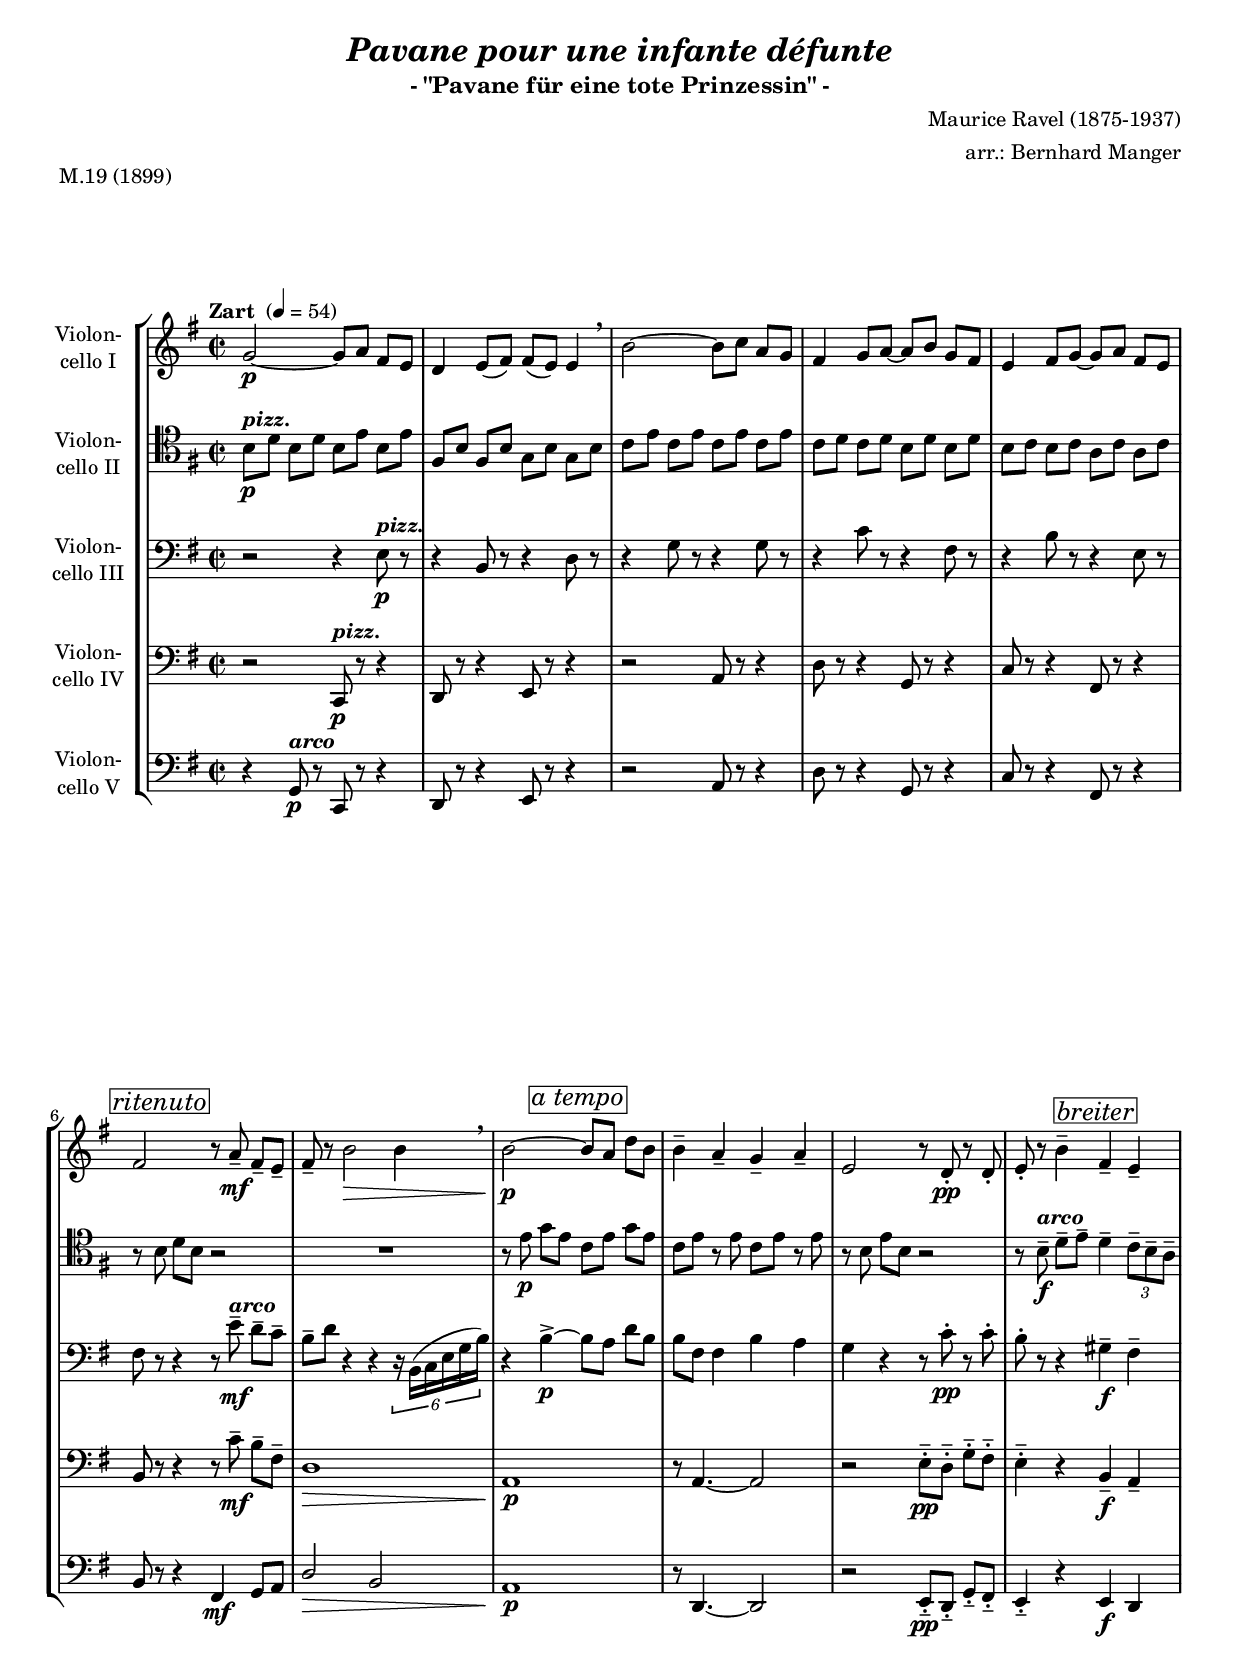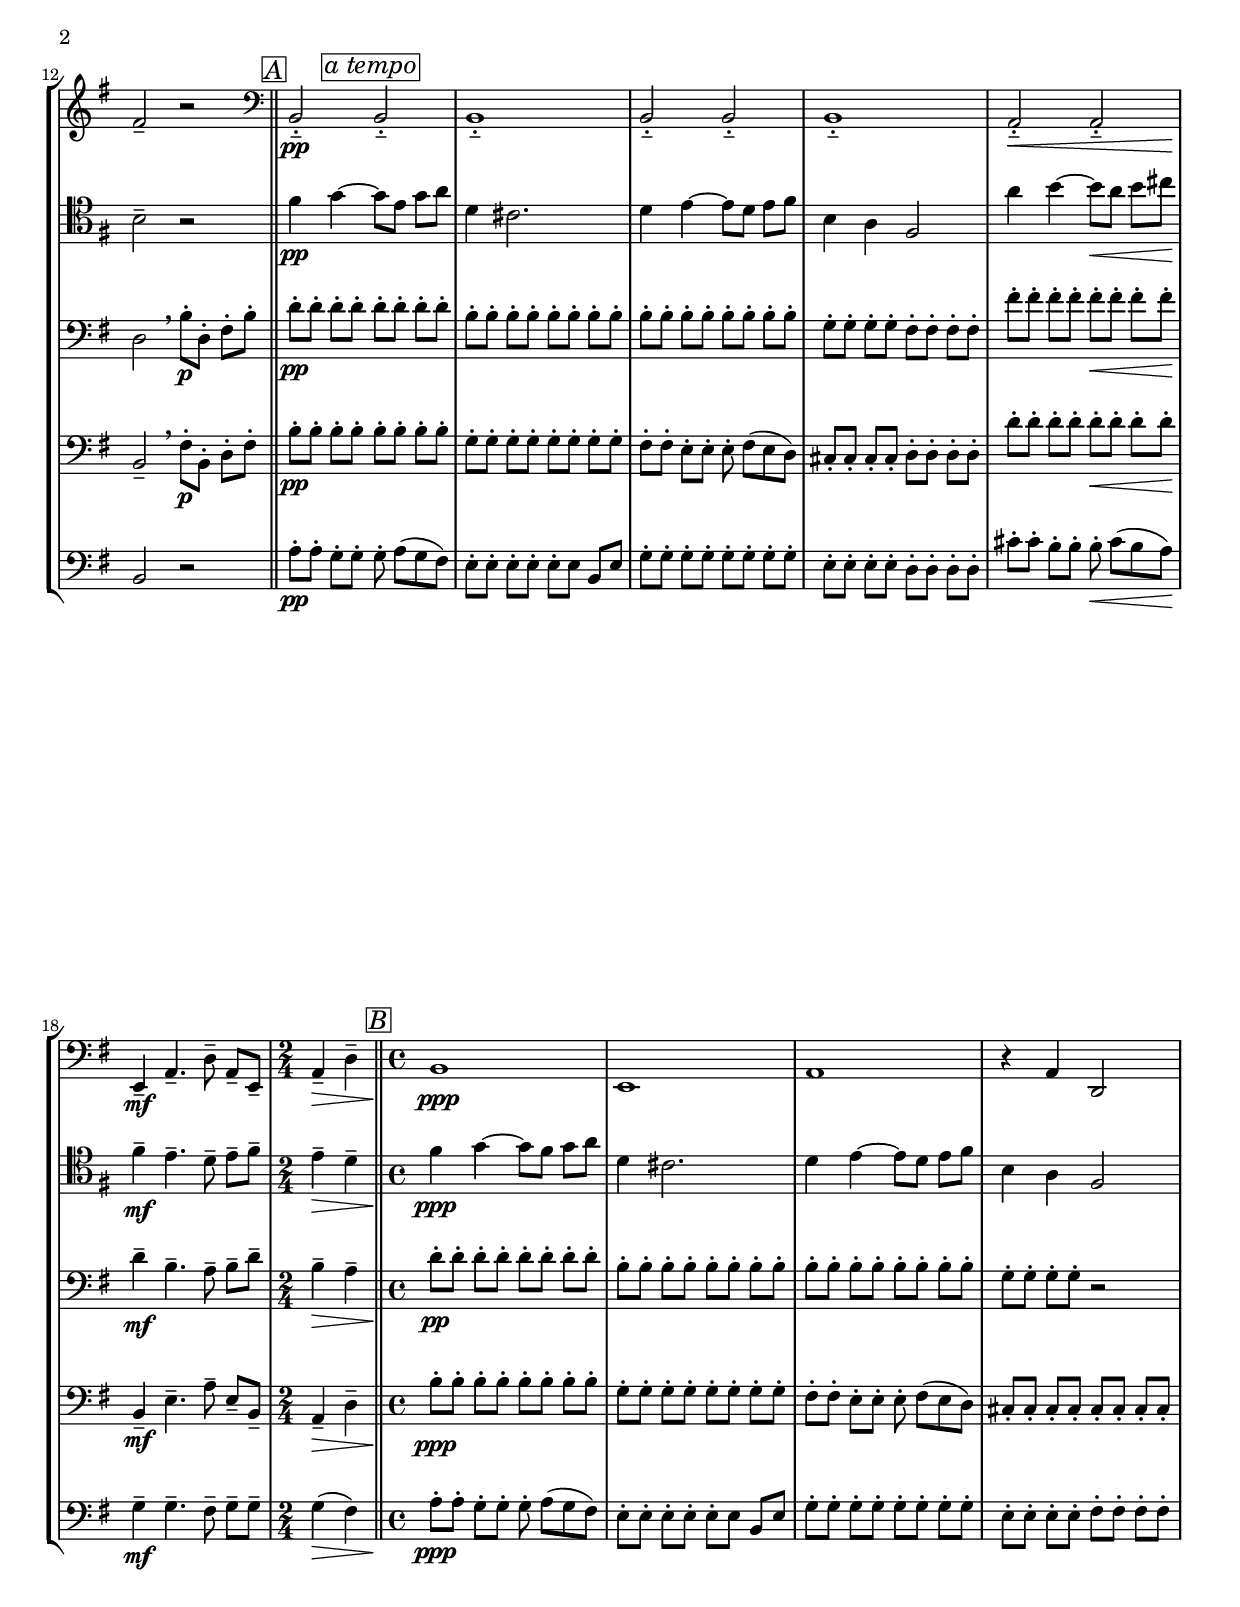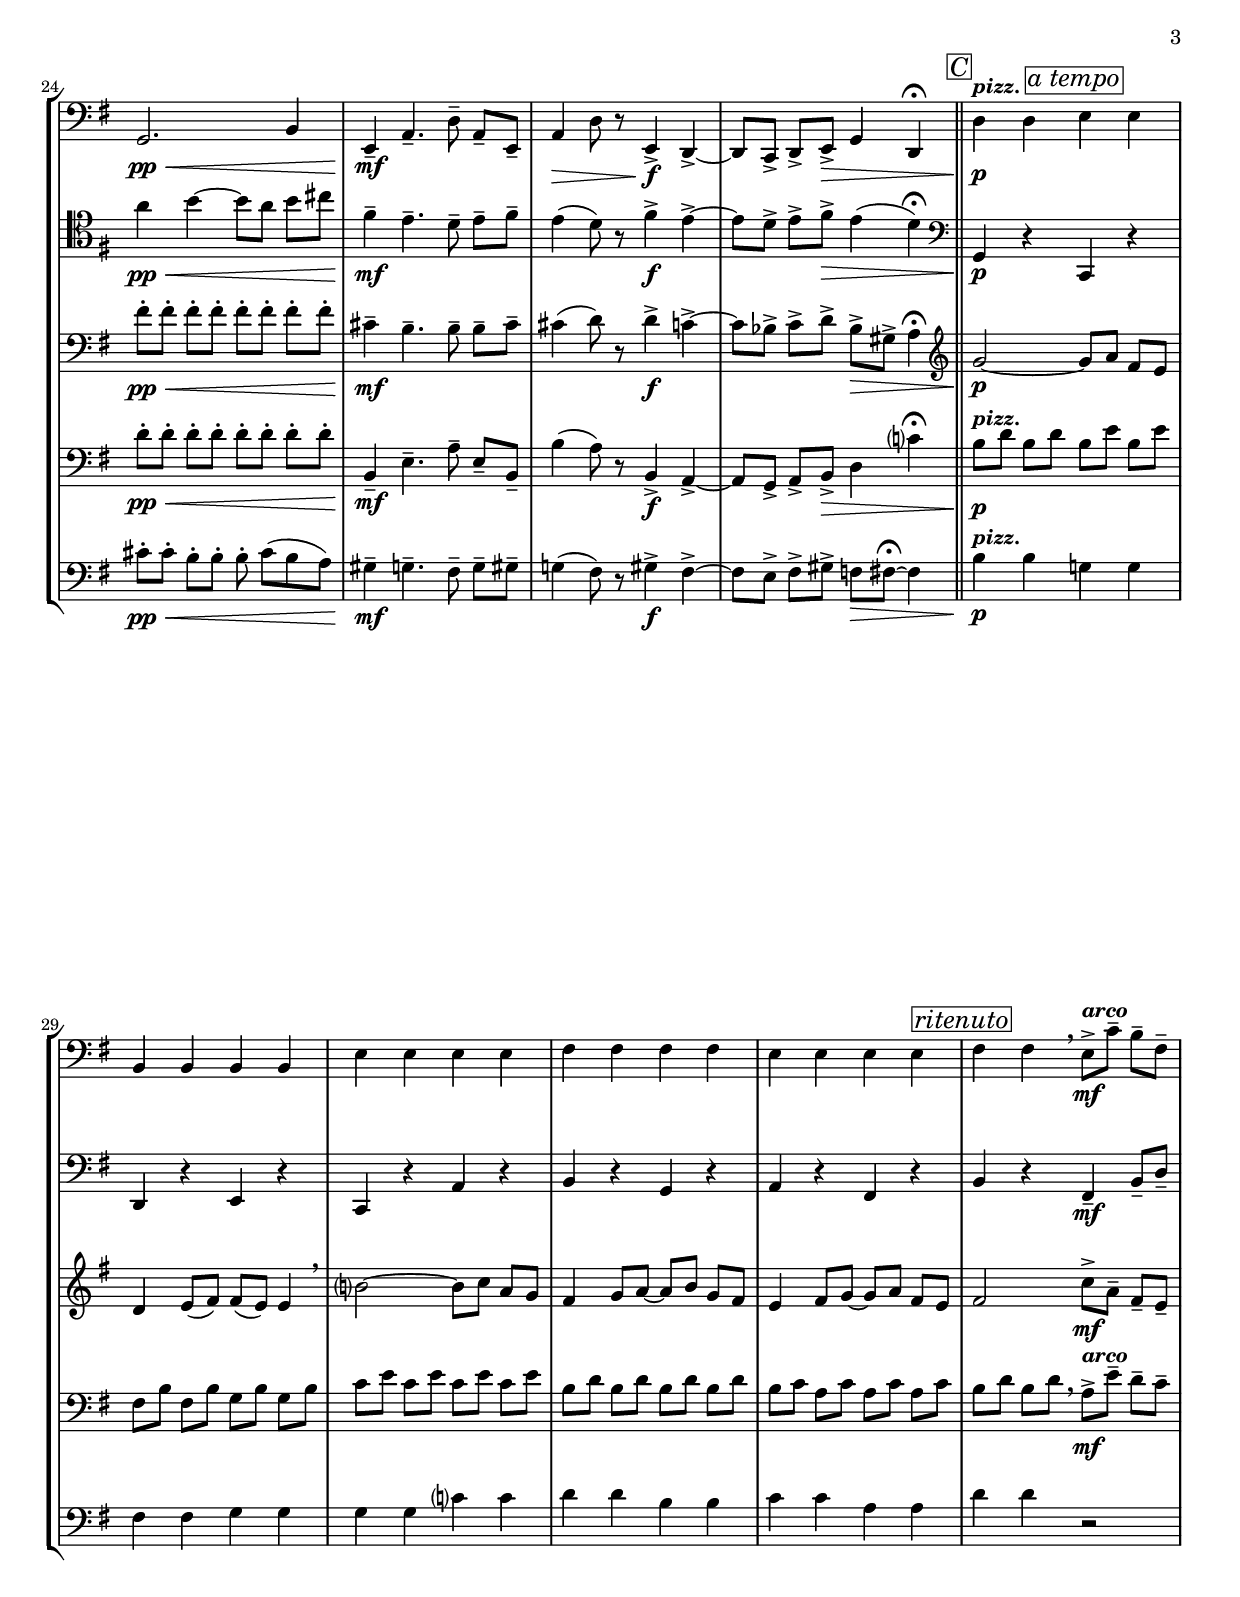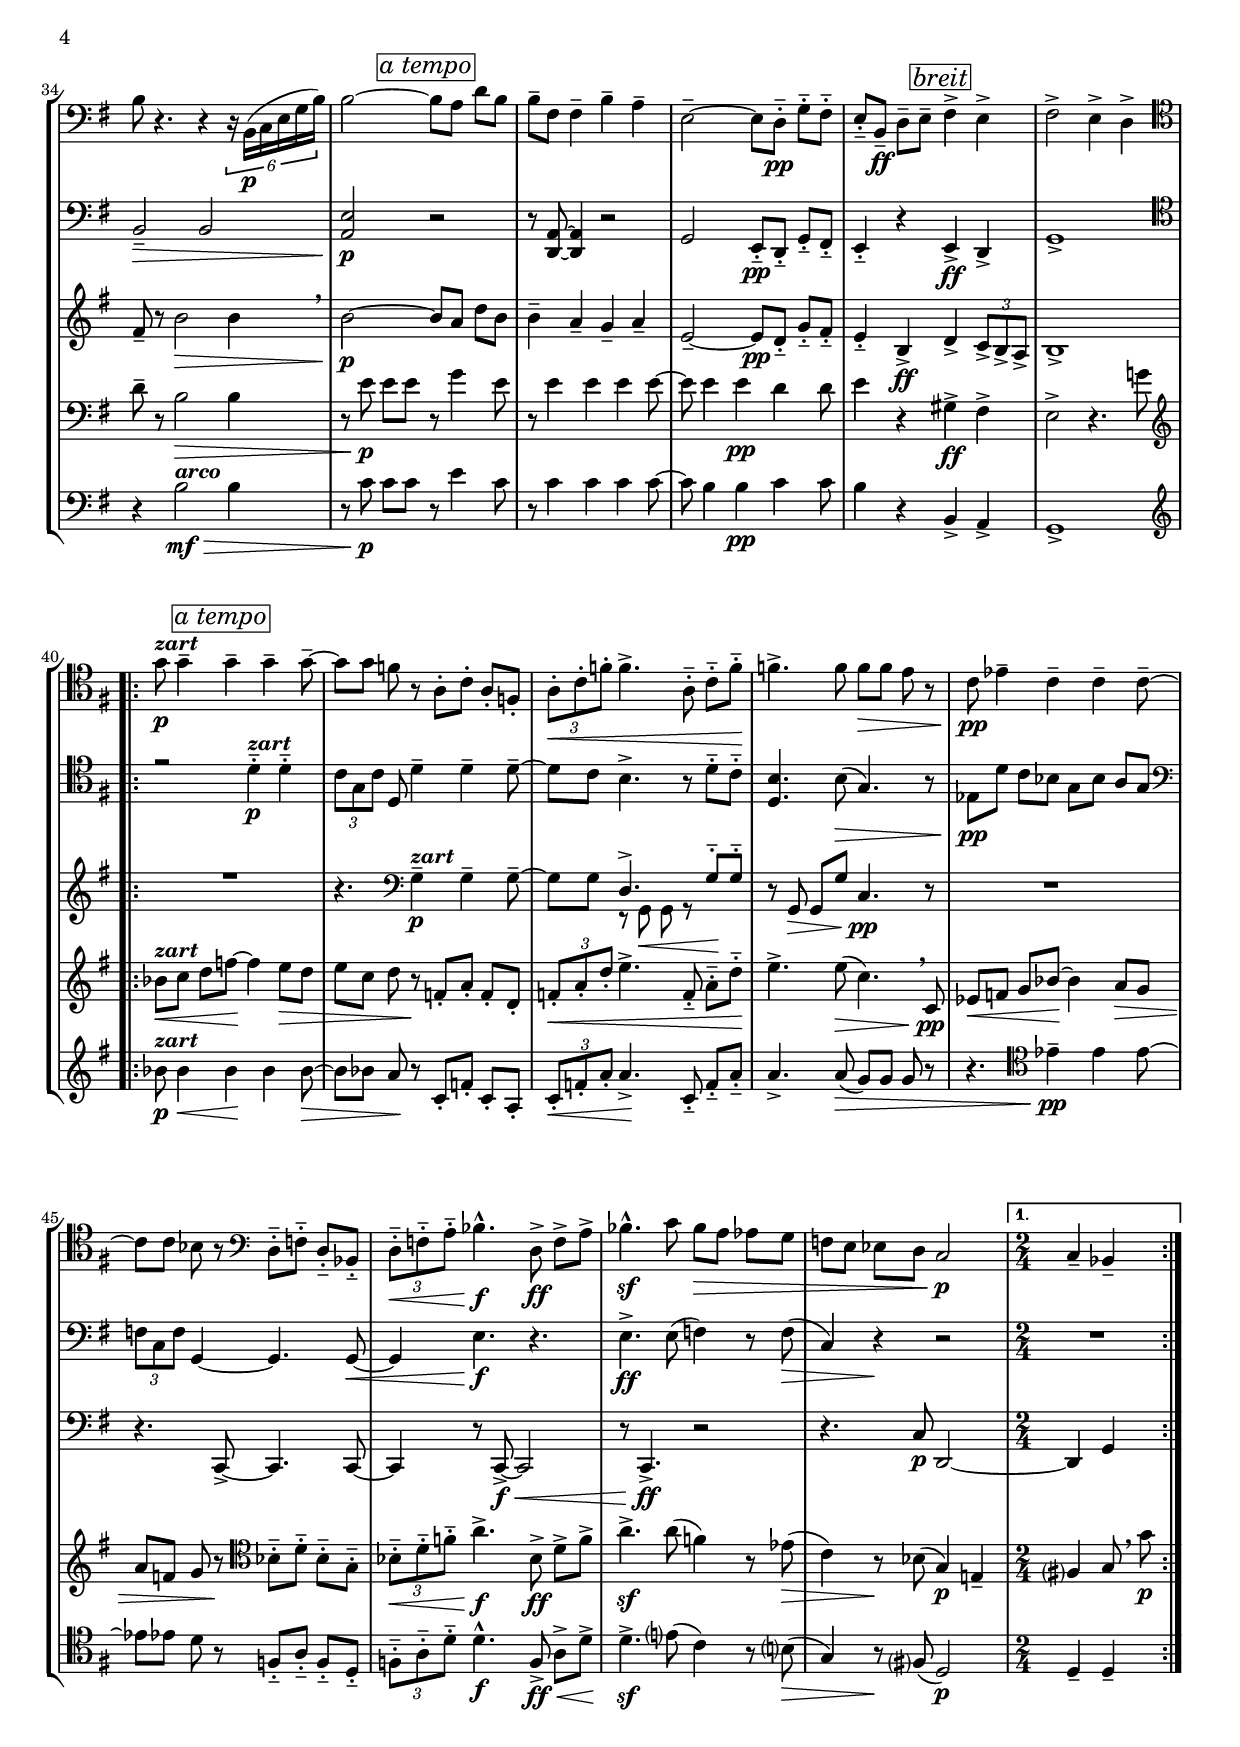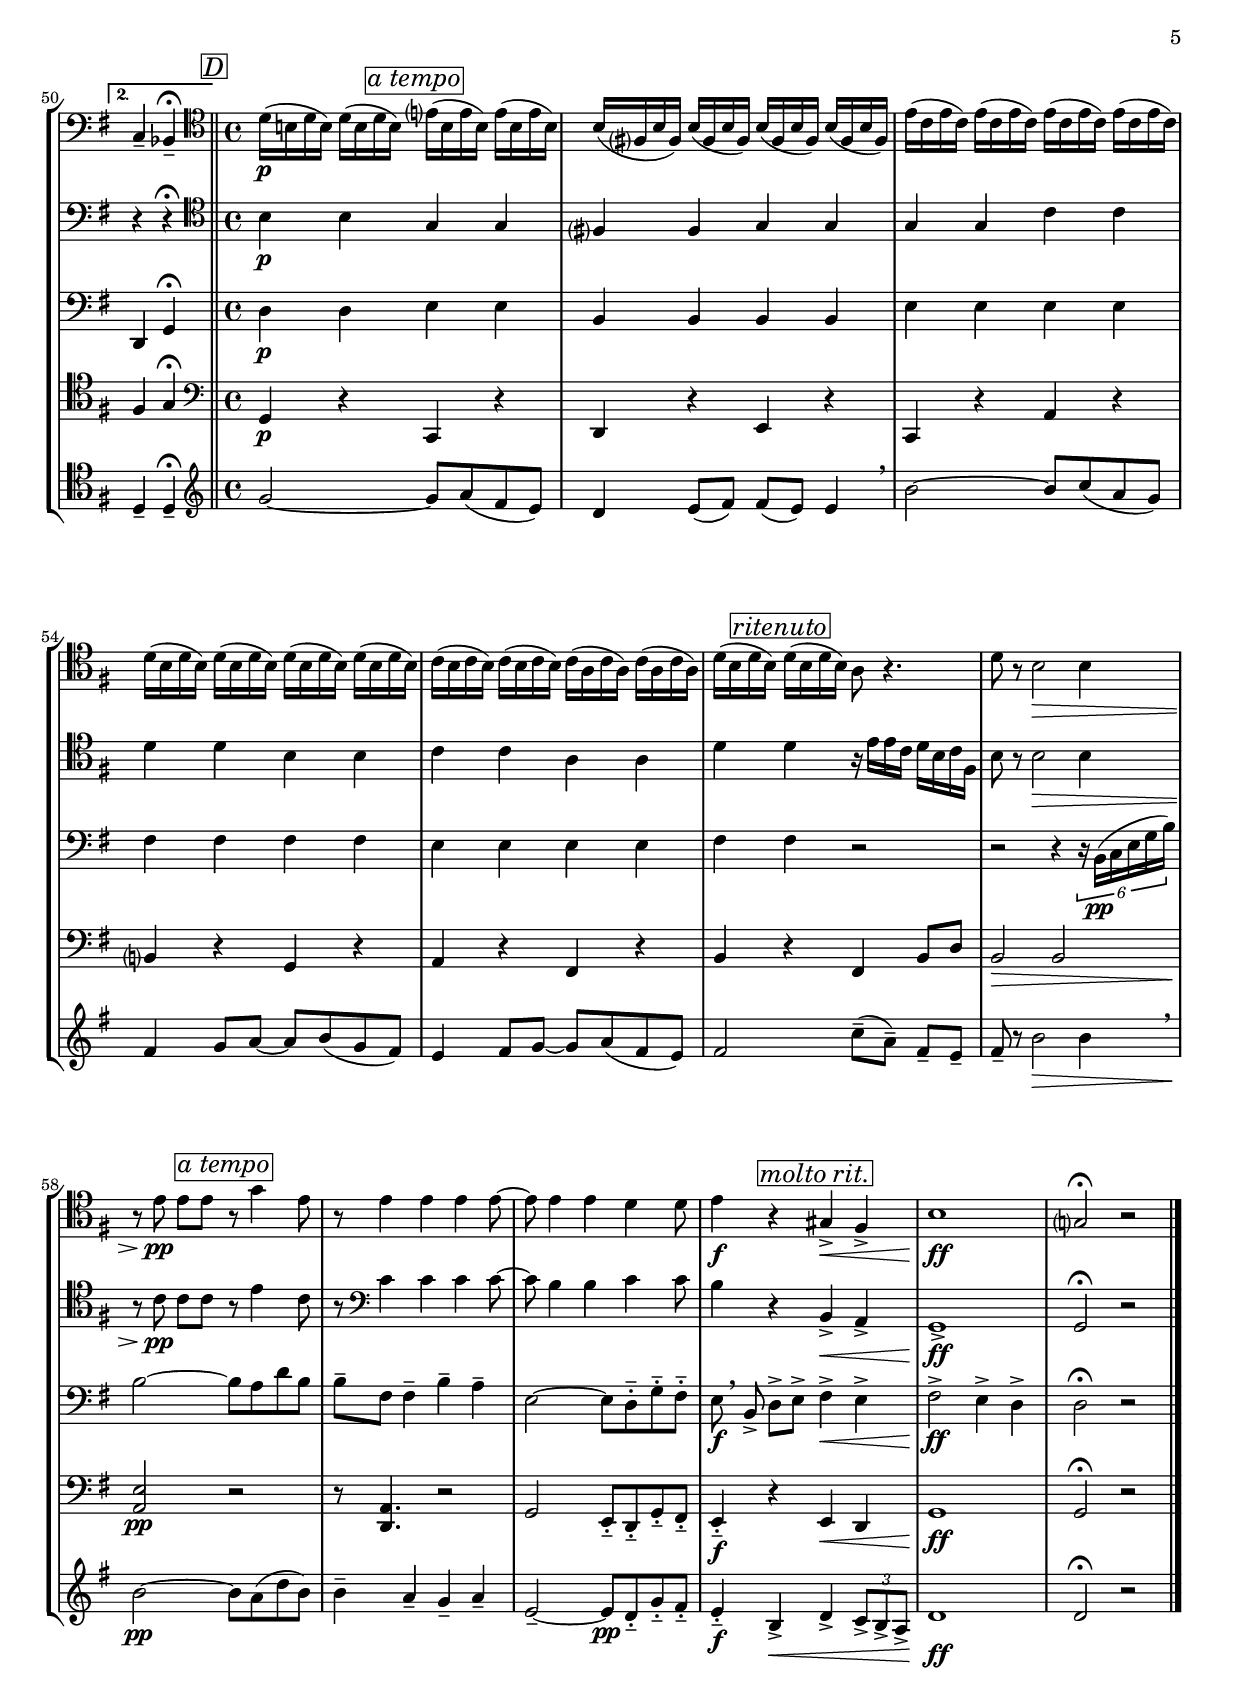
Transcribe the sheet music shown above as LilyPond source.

\version "2.18.2"
\include "deutsch.ly"
  
#(set-global-staff-size 17.95)

\header {
  title     = \markup \bold \italic "Pavane pour une infante défunte"
  subtitle  = "- \"Pavane für eine tote Prinzessin\" -"
  composer  = "Maurice Ravel (1875-1937)"
  arranger  = "arr.: Bernhard Manger"
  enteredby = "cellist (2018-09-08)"
  piece     = "M.19 (1899)"
}

voiceconsts = {
  \key g \major
  \time 2/2
  \clef "bass"
%  \numericTimeSignature
  \compressFullBarRests
  % Set default beaming for all staves
  \set Timing.beamExceptions = #'()
  \set Timing.baseMoment     = #(ly:make-moment 1 4)
  \set Timing.beatStructure  = #'(1 1 1 1)
  \tempo "Zart " 4=54
}

micl = "clarinet"
mifl = "flute"
miob = "oboe"
mifh = "french horn"
misx = "tenor sax"
mist = "string ensemble 1"
miba = "cello"

boxa = { \bar "||" \mark \markup \box \italic "A" }
boxb = { \bar "||" \mark \markup \box \italic "B" \time 4/4
  % Set default beaming for all staves
  \set Timing.beamExceptions = #'()
  \set Timing.baseMoment     = #(ly:make-moment 1 4)
  \set Timing.beatStructure  = #'(1 1 1 1)
       }
boxc = { \bar "||" \mark \markup \box \italic "C" }
boxd = { \bar "||" \mark \markup \box \italic "D" \time 4/4
  % Set default beaming for all staves
  \set Timing.beamExceptions = #'()
  \set Timing.baseMoment     = #(ly:make-moment 1 4)
  \set Timing.beatStructure  = #'(1 1 1 1)
       }

arco = \markup \bold \italic "arco"
atem = \mark \markup \box \italic "a tempo"
brt  = \mark \markup \box \italic "breit"
brtr = \mark \markup \box \italic "breiter"
mrit = \mark \markup \box \italic "molto rit."
pizz = \markup \bold \italic "pizz."
rit  = \mark \markup \box \italic "ritenuto"
zart = \markup \bold \italic "zart"

va = \relative c'' {
  \voiceconsts
  \clef "treble"

  g2~\p g8 a fis e
  d4 e8( fis) fis( e) e4 \breathe
  h'2~ h8 c a g
  fis4 g8 a~ a h g fis
  e4 fis8 g~ g a fis e \rit

  fis2 r8 a--\mf fis-- e--
  fis-- r h2\> h4 \breathe
  h2~\!\p \atem h8 a d h
  h4-- a-- g-- a--
  e2 r8 d-.\pp r d-.

  e-. r h'4-- \brtr fis-- e--
  fis2-- r \boxa \clef "bass"
  h,,---.\pp \atem h---.
  h1---.
  h2---. h---.
  h1---.
  a2---.\< a---.

  e4--\!\mf a4.-- d8-- a-- e-- \time 2/4
  a4--\> d-- \boxb
  h1\!\ppp
  e,
  a
  r4 a d,2

  g2.\pp\< h4
  e,--\!\mf a4.-- d8-- a-- e--
  a4\> d8 r e,4->\!\f d4~->
  d8 c-> d-> e->\> g4 d\fermata \boxc

  d'^\pizz\!\p d \atem e e
  h h h h
  e e e e
  fis fis fis fis
  e e e e \rit

  fis fis \breathe e8->^\arco\mf c'-- h-- fis--
  h r4. r4 \tuplet 6/4 4 { r16 h,(\p c e g h) }
  h2~ \atem h8 a d h
  h-- fis fis4-- h-- a--
  e2~-- e8 d---.\pp g---. fis---.

  e---. h--\ff d-- e-- \brt fis4-> e->
  fis2-> e4-> d-> \clef "tenor"
  \repeat volta 2 {
    g'8^\zart\p g4-- \atem g-- g-- g8~--
    g g f r a,-. c-. a-. f-.
    \tuplet 3/2 4 { a-.\< c-. f-. } f4.-> a,8---. c---. f---.\!

    f4.-> f8 f\> f e r
    c\!\pp es4-- c-- c-- c8~--
    c c b r \clef "bass" d,---. f---. d---. b---.
    \tuplet 3/2 4 { d---.\< f---. a---. } b4.-^\!\f d,8->\ff f-> a->

    b4.-^\sf c8 b\> a as g
    f e es d c2\!\p \time 2/4
  }
  \alternative {
    { c4-- b-- }
    { c-- b--\fermata }
  }
  \boxd \clef "tenor"

  d'16(\p h! d h) d( h d h) e?( h e h) e( h e h)
  h( fis? h fis) h( fis h fis) h( fis h fis) h( fis h fis)

  e'( c e c) e( c e c) e( c e c) e( c e c)
  d( h d h) d( h d h) d( h d h) d( h d h)
  c( h c h) c( h c h) c( a c a) c( a c a)

  d( h d h) \rit d( h d h) a8 r4.
  d8 r h2\> h4
  r8 e\!\pp e e \atem r g4 e8
  r e4 e e e8~
  e e4 e d d8

  e4\f r \mrit gis,->\< fis->
  h1\!\ff
  g?2\fermata r \bar "|."
}

\include "v2.ily"
vc = \relative c {
  \voiceconsts

  r2 r4 e8^\pizz\p r
  r4 h8 r r4 d8 r
  r4 g8 r r4 g8 r
  r4 c8 r r4 fis,8 r
  r4 h8 r r4 e,8 r \rit

  fis r r4 r8 e'--^\arco\mf d-- c--
  h-- d r4 r \tuplet 6/4 4 { r16 h,( c e g h) }

  r4 h~->\p \atem h8 a d h
  h fis fis4 h a
  g r r8 c-.\pp r c-.

  h-. r r4 \brtr gis--\f fis--
  d2 \breathe h'8-.\p d,-. fis-. h-. \boxa
  d-.\pp d-. d-. d-. \atem d-. d-. d-. d-.
  h-. h-. h-. h-. h-. h-. h-. h-.

  h-. h-. h-. h-. h-. h-. h-. h-.
  g-. g-. g-. g-. fis-. fis-. fis-. fis-.
  fis'-. fis-. fis-. fis-. fis-.\< fis-. fis-. fis-.
  d4--\!\mf h4.-- a8-- h-- d-- \time 2/4
  h4--\> a-- \boxb

  d8-.\!\pp d-. d-. d-. d-. d-. d-. d-.
  h-. h-. h-. h-. h-. h-. h-. h-.
  h-. h-. h-. h-. h-. h-. h-. h-.
  g-. g-. g-. g-. r2

  fis'8-.\pp\< fis-. fis-. fis-. fis-. fis-. fis-. fis-.
  cis4--\!\mf h4.-- h8-- h-- cis--
  cis4( d8) r d4->\f c~->
  c8 b-> c-> d-> b->\> gis-> a4\fermata \boxc \clef "treble"

  g'2~\!\p g8 a fis e
  d4 e8( fis) fis( e) e4 \breathe
  h'?2~ h8 c a g
  fis4 g8 a~ a h g fis
  e4 fis8 g~ g a fis e \rit

  fis2 c'8->\mf a-- fis-- e--
  fis-- r h2\> h4 \breathe
  h2~\!\p \atem h8 a d h
  h4-- a-- g-- a--
  e2~-- e8\pp d---. g---. fis---.

  e4---. h->\ff \brt d-> \tuplet 3/2 4 { c8-> h-> a-> } h1->
  \repeat volta 2 {
    << R1 \\ { s4. \atem s8 s2 } >>
    r4. \clef "bass" g4--^\zart\p g-- g8~--
    g g << { d4.-> s8 g---. g---. } \\ { r8 g,\< g r s4\! } >>
    r8 g\> g g' c,4.\!\pp r8

    R1
    r4. c,8~-> c4. c8~
    c4 r8 c~->\f\< c2
    r8 c4.->\!\ff r2
    r4. c'8\p d,2~ \time 2/4
  }
  \alternative {
    { d4 g }
    { d g\fermata }
  } \boxd

  d'\p d e e
  h h h h
  e e e e
  fis fis fis fis
  e e e e

  fis \rit fis r2
  r r4 \tuplet 6/4 4 { r16 h,(\pp c e g h) }
  h2~ \atem h8[ a d h]
  h-- fis fis4-- h-- a--
  e2~ e8[ d---. g---. fis]---.

  e\f \breathe h8-> d-> e-> \mrit fis4->\< e->
  fis2->\!\ff e4-> d->
  d2\fermata r \bar "|."
}

vd = \relative c, {
  \voiceconsts

  r2 c8^\pizz\p r r4
  d8 r r4 e8 r r4
  r2 a8 r r4
  d8 r r4 g,8 r r4
  c8 r r4 fis,8 r r4 \rit

  h8 r r4 r8 c'--\mf h-- fis--
  << {
    d1\>
    a\!\p
  } \\ {
    s
    s2 \atem s
  } >>
  r8 a4.~ a2
  r e'8---.\pp d---. g---. fis---.

  e4---. r \brtr h--\f a--
  h2-- \breathe fis'8-.\p h,-. d-. fis-. \boxa
  h-.\pp h-. h-. h-. \atem h-. h-. h-. h-.
  g-. g-. g-. g-. g-. g-. g-. g-.

  fis-. fis-. e-. e-. e-. fis[( e d)]
  cis-. cis-. cis-. cis-. d-. d-. d-. d-.
  d'-. d-. d-. d-. d-.\< d-. d-. d-.
  h,4--\!\mf e4.-- a8-- e-- h-- \time 2/4
  a4--\> d-- \boxb

  h'8-.\!\ppp h-. h-. h-. h-. h-. h-. h-.
  g-. g-. g-. g-. g-. g-. g-. g-.
  fis-. fis-. e-. e-. e-. fis[( e d)]
  cis-. cis-. cis-. cis-. cis-. cis-. cis-. cis-.

  d'-.\pp\< d-. d-. d-. d-. d-. d-. d-.
  h,4--\!\mf e4.-- a8-- e-- h--
  h'4( a8) r h,4->\f a~->
  a8 g-> a-> h->\> d4 c'?\fermata \boxc

  h8^\pizz\!\p d h d \atem h e h e
  fis, h fis h g h g h
  c e c e c e c e

  h d h d h d h d
  h c a c a c a c \rit
  h d h d \breathe a->^\arco\mf e'-- d-- c--
  d-- r h2\> h4

  r8 e\!\p e e \atem r g4 e8
  r e4 e e e8~
  e e4 e\pp d d8

  e4 r \brt gis,->\ff fis->
  e2-> r4. g'!8
  \repeat volta 2 { \clef "treble"
    b^\zart\< c d \atem f~\! f4 e8\> d
    e c d r\! f,-. a-. f-. d-.
    \tuplet 3/2 4 { f-.\< a-. d-. } e4.-> f,8---. a---. d---.\!

    e4.-> e8(\> c4.) \breathe c,8\!\pp
    es\< f g b~\! b4 a8\> g
    a f g r\! \clef "tenor" b,---. d---. b---. g---.
    \tuplet 3/2 4 { b---.\< d---. f---. } a4.->\!\f b,8->\ff d-> f->

    a4.->\sf a8( f4) r8 es(\>
    c4) r8\! b( g4)\p e!-- \time 2/4
  }
  \alternative {
    { fis?4 g8 \breathe g'\p }
    { fis,4 g\fermata }
  }
  \boxd \clef "bass"

  g,\p r \atem c, r
  d r e r
  c r a' r
  h? r g r
  a r fis r

  h \rit r fis h8 d
  h2\> h
  <a e'>\!\pp \atem r
  r8 <d, a'>4. r2
  g e8[---. d---. g---. fis]---.

  e4---.\f r \mrit e\< d
  g1\!\ff
  g2\fermata r \bar "|."
}

ve = \relative c {
  \voiceconsts

  r4 g8^\arco\p r c, r r4
  d8 r r4 e8 r r4
  r2 a8 r r4
  d8 r r4 g,8 r r4
  c8 r r4 fis,8 r r4 \rit

  h8 r r4 fis\mf g8 a
  << {
    d2\> h
    a1\!\p
  } \\ {
    s1. \atem s2
  } >>
  r8 d,4.~ d2
  r e8---.\pp d---. g---. fis---.

  e4---. r \brtr e\f d
  h'2 r \boxa
  a'8-.\pp a-. g-. g-. \atem g-. a[( g fis)]
  e-. e-. e-. e-. e-. e h e
  g-. g-. g-. g-. g-. g-. g-. g-.

  e-. e-. e-. e-. d-. d-. d-. d-.
  cis'-. cis-. h-. h-. h-.\< cis[( h a)]
  g4--\!\mf g4.-- fis8-- g-- g-- \time 2/4
  g4(\> fis) \boxb

  a8-.\!\ppp a-. g-. g-. g-. a[( g fis)]
  e-. e-. e-. e-. e-. e h e
  g-. g-. g-. g-. g-. g-. g-. g-.
  e-. e-. e-. e-. fis-. fis-. fis-. fis-.

  cis'-.\pp\< cis-. h-. h-. h-. cis[( h a)]
  gis4--\!\mf g4.-- fis8-- g-- gis--
  g!4( fis8) r gis4->\f fis~->
  fis8 e-> fis-> gis-> f\> fis~\fermata fis4 \boxc

  h^\pizz\!\p h g! g
  fis fis g g
  g g c? c
  d d h h
  c c a a \rit

  d d r2
  r4 h2^\arco\mf\> h4
  r8 c\!\p c c \atem r e4 c8
  r c4 c c c8~
  c h4 h\pp c c8

  h4 r \brt h,-> a->
  g1->
  \repeat volta 2 { \clef "treble"
    b''8^\zart\p\< b4 \atem b\! b b8~\>
    b b a\! r c,-. f-. c-. a-.
    \tuplet 3/2 4 { c-.\< f-. a-. } a4.->\! c,8---. f---. a---.\!

    a4.-> a8(\> g) g g r
    r4. \clef "tenor" es4--\pp es es8~
    es es d r f,---. a---. f---. d---.
    \tuplet 3/2 4 { f---. a---. d---. } d4.-^\f f,8->\ff\< a-> d->
    d4.->\!\sf e?8( c4) r8 h?(\>

    g4) r8\! fis?( d2)\p \time 2/4
  }
  \alternative {
    { d4-- d-- }
    { d-- d--\fermata }
  } \boxd \clef "treble"
  g'2~ \atem g8[ a( fis e)]

  d4 e8( fis) fis( e) e4 \breathe
  h'2~ h8[ c( a g)]
  fis4 g8 a~ a[ h( g fis)]
  e4 fis8 g~ g[ a( fis e)]

  << fis2 \\ { s4 \rit s } >> c'8(-- a)-- fis-- e--
  fis-- r h2\> h4 \breathe
  h2~\!\pp \atem h8[ a( d h)]
  h4-- a-- g-- a--
  e2~-- e8[\pp d---. g---. fis]---.

  e4---.\f h->\< \mrit d-> \tuplet 3/2 4 { c8-> h-> a-> }
  d1\!\ff
  d2\fermata r \bar "|."
}


music = \new StaffGroup <<
      \new Staff {
	\set Staff.midiInstrument = \miba
	\set Staff.instrumentName = \markup \center-column { "Violon-" "cello I" }
	\transpose g g { \va }
      }

      \new Staff {
	\set Staff.midiInstrument = \miba
	\set Staff.instrumentName = \markup \center-column { "Violon-" "cello II" }
	\transpose g g { \vb }
      }

      \new Staff {
	\set Staff.midiInstrument = \miba
	\set Staff.instrumentName = \markup \center-column { "Violon-" "cello III" }
	\transpose g g { \vc }
      }

      \new Staff {
	\set Staff.midiInstrument = \miba
	\set Staff.instrumentName = \markup \center-column { "Violon-" "cello IV" }
	\transpose g g { \vd }
      }

      \new Staff {
	\set Staff.midiInstrument = \miba
	\set Staff.instrumentName = \markup \center-column { "Violon-" "cello V" }
	\transpose g g { \ve }
      }
>>

\book {
  \score {
    \music
    \layout {}
  }

  \score {
    \unfoldRepeats \music

    \midi {
      \context {
        \Score
      }
    }
  }
}
